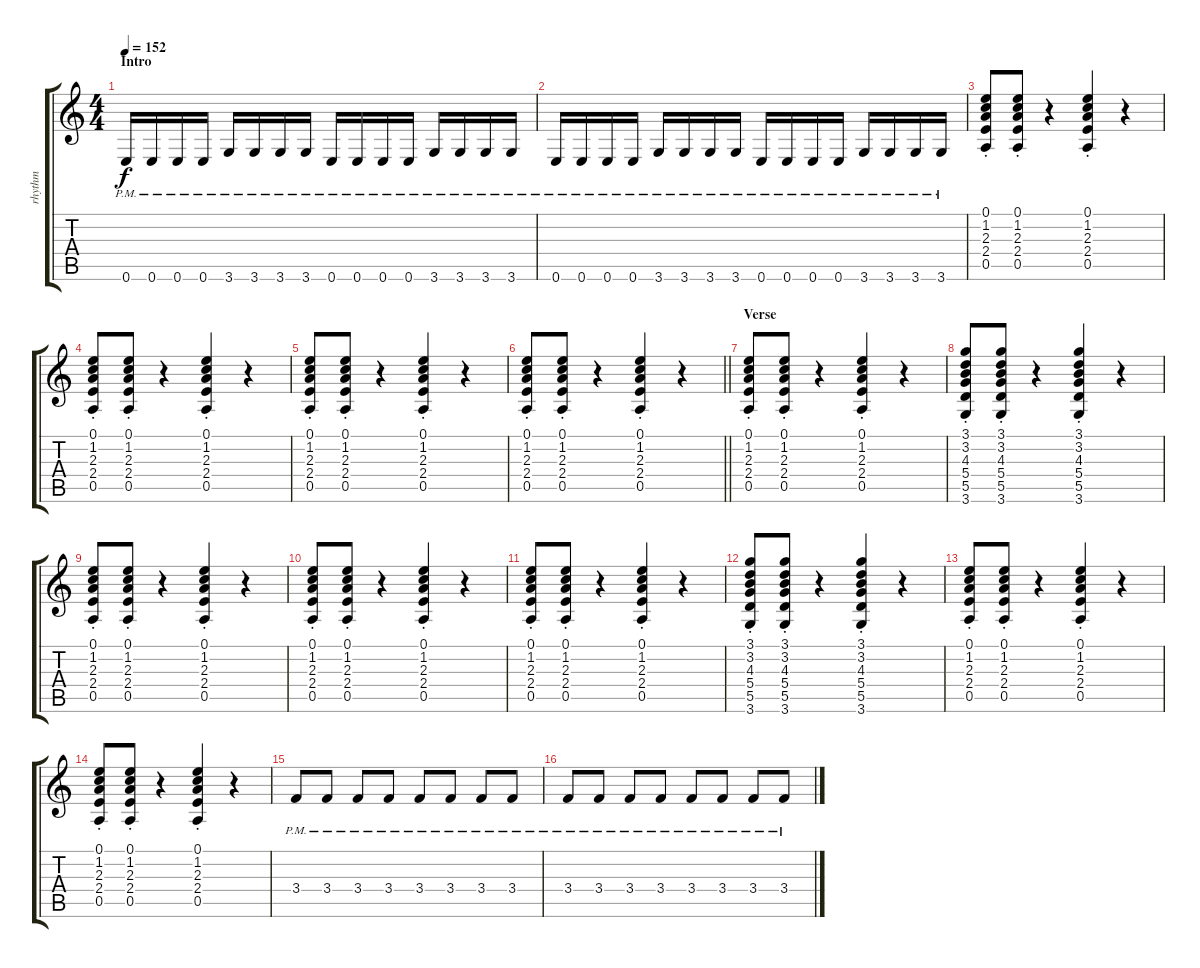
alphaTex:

\track ("rhythm" "rhythm") {instrument electricguitarclean}
\staff {score tabs}
\tuning (E4 B3 G3 D3 A2 E2) {hide}
\ts (4 4)
\section ("" "Intro")
\tempo 152
\clef g2
\ks c
0.6{pm}.16{dy f instrument electricguitarclean} 0.6{pm}.16 0.6{pm}.16 0.6{pm}.16 3.6{pm}.16 3.6{pm}.16 3.6{pm}.16 3.6{pm}.16 0.6{pm}.16 0.6{pm}.16 0.6{pm}.16 0.6{pm}.16 3.6{pm}.16 3.6{pm}.16 3.6{pm}.16 3.6{pm}.16 |
0.6{pm}.16 0.6{pm}.16 0.6{pm}.16 0.6{pm}.16 3.6{pm}.16 3.6{pm}.16 3.6{pm}.16 3.6{pm}.16 0.6{pm}.16 0.6{pm}.16 0.6{pm}.16 0.6{pm}.16 3.6{pm}.16 3.6{pm}.16 3.6{pm}.16 3.6{pm}.16 |
(0.1{st} 1.2{st} 2.3{st} 2.4{st} 0.5{st}).8 (0.1{st} 1.2{st} 2.3{st} 2.4{st} 0.5{st}).8 r.4 (0.1{st} 1.2{st} 2.3{st} 2.4{st} 0.5{st}).4 r.4 |
(0.1{st} 1.2{st} 2.3{st} 2.4{st} 0.5{st}).8 (0.1{st} 1.2{st} 2.3{st} 2.4{st} 0.5{st}).8 r.4 (0.1{st} 1.2{st} 2.3{st} 2.4{st} 0.5{st}).4 r.4 |
(0.1{st} 1.2{st} 2.3{st} 2.4{st} 0.5{st}).8 (0.1{st} 1.2{st} 2.3{st} 2.4{st} 0.5{st}).8 r.4 (0.1{st} 1.2{st} 2.3{st} 2.4{st} 0.5{st}).4 r.4 |
\barLineRight lightlight
(0.1{st} 1.2{st} 2.3{st} 2.4{st} 0.5{st}).8 (0.1{st} 1.2{st} 2.3{st} 2.4{st} 0.5{st}).8 r.4 (0.1{st} 1.2{st} 2.3{st} 2.4{st} 0.5{st}).4 r.4 |
\section ("" "Verse")
(0.1{st} 1.2{st} 2.3{st} 2.4{st} 0.5{st}).8 (0.1{st} 1.2{st} 2.3{st} 2.4{st} 0.5{st}).8 r.4 (0.1{st} 1.2{st} 2.3{st} 2.4{st} 0.5{st}).4 r.4 |
(3.1{st} 3.2{st} 4.3{st} 5.4{st} 5.5{st} 3.6{st}).8 (3.1{st} 3.2{st} 4.3{st} 5.4{st} 5.5{st} 3.6{st}).8 r.4 (3.1{st} 3.2{st} 4.3{st} 5.4{st} 5.5{st} 3.6{st}).4 r.4 |
(0.1{st} 1.2{st} 2.3{st} 2.4{st} 0.5{st}).8 (0.1{st} 1.2{st} 2.3{st} 2.4{st} 0.5{st}).8 r.4 (0.1{st} 1.2{st} 2.3{st} 2.4{st} 0.5{st}).4 r.4 |
(0.1{st} 1.2{st} 2.3{st} 2.4{st} 0.5{st}).8 (0.1{st} 1.2{st} 2.3{st} 2.4{st} 0.5{st}).8 r.4 (0.1{st} 1.2{st} 2.3{st} 2.4{st} 0.5{st}).4 r.4 |
(0.1{st} 1.2{st} 2.3{st} 2.4{st} 0.5{st}).8 (0.1{st} 1.2{st} 2.3{st} 2.4{st} 0.5{st}).8 r.4 (0.1{st} 1.2{st} 2.3{st} 2.4{st} 0.5{st}).4 r.4 |
(3.1{st} 3.2{st} 4.3{st} 5.4{st} 5.5{st} 3.6{st}).8 (3.1{st} 3.2{st} 4.3{st} 5.4{st} 5.5{st} 3.6{st}).8 r.4 (3.1{st} 3.2{st} 4.3{st} 5.4{st} 5.5{st} 3.6{st}).4 r.4 |
(0.1{st} 1.2{st} 2.3{st} 2.4{st} 0.5{st}).8 (0.1{st} 1.2{st} 2.3{st} 2.4{st} 0.5{st}).8 r.4 (0.1{st} 1.2{st} 2.3{st} 2.4{st} 0.5{st}).4 r.4 |
(0.1{st} 1.2{st} 2.3{st} 2.4{st} 0.5{st}).8 (0.1{st} 1.2{st} 2.3{st} 2.4{st} 0.5{st}).8 r.4 (0.1{st} 1.2{st} 2.3{st} 2.4{st} 0.5{st}).4 r.4 |
3.4{pm}.8 3.4{pm}.8 3.4{pm}.8 3.4{pm}.8 3.4{pm}.8 3.4{pm}.8 3.4{pm}.8 3.4{pm}.8 |
3.4{pm}.8 3.4{pm}.8 3.4{pm}.8 3.4{pm}.8 3.4{pm}.8 3.4{pm}.8 3.4{pm}.8 3.4{pm}.8
